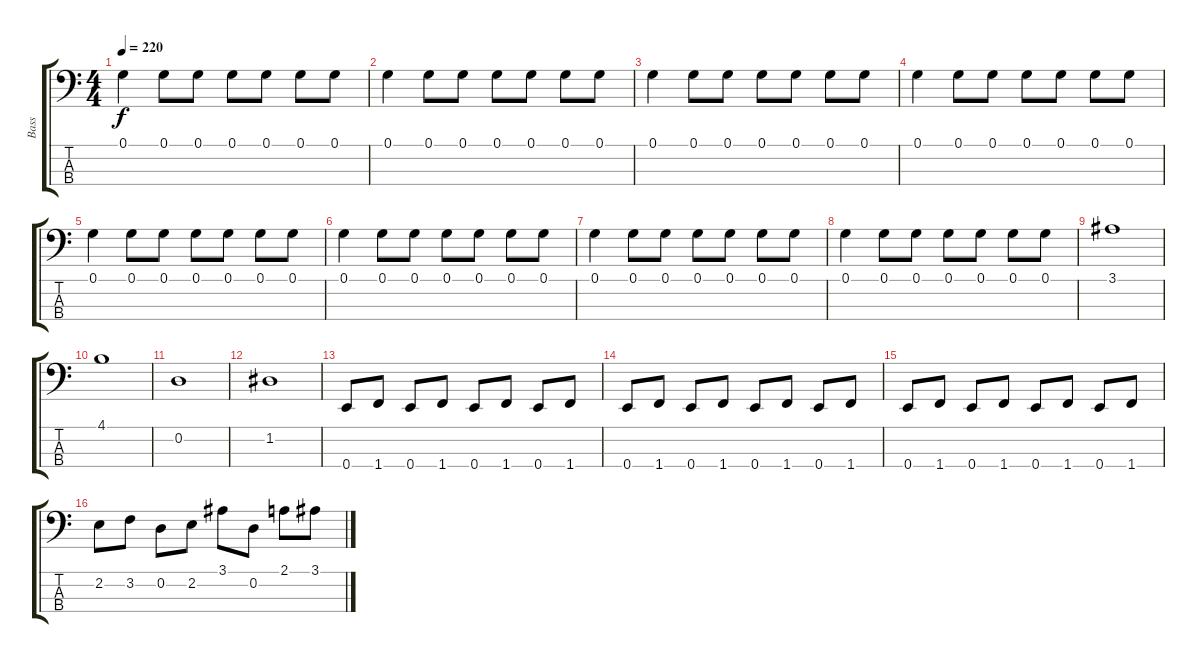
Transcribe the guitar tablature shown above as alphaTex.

\track ("Bass" "Bass") {instrument electricbassfinger}
\staff {score tabs}
\tuning (G2 D2 A1 E1) {hide}
\ts (4 4)
\tempo 220
\clef f4
\ks c
0.1.4{dy f instrument electricbassfinger} 0.1.8 0.1.8 0.1.8 0.1.8 0.1.8 0.1.8 |
0.1.4 0.1.8 0.1.8 0.1.8 0.1.8 0.1.8 0.1.8 |
0.1.4 0.1.8 0.1.8 0.1.8 0.1.8 0.1.8 0.1.8 |
0.1.4 0.1.8 0.1.8 0.1.8 0.1.8 0.1.8 0.1.8 |
0.1.4 0.1.8 0.1.8 0.1.8 0.1.8 0.1.8 0.1.8 |
0.1.4 0.1.8 0.1.8 0.1.8 0.1.8 0.1.8 0.1.8 |
0.1.4 0.1.8 0.1.8 0.1.8 0.1.8 0.1.8 0.1.8 |
0.1.4 0.1.8 0.1.8 0.1.8 0.1.8 0.1.8 0.1.8 |
3.1.1 |
4.1.1 |
0.2.1 |
1.2.1 |
0.4.8 1.4.8 0.4.8 1.4.8 0.4.8 1.4.8 0.4.8 1.4.8 |
0.4.8 1.4.8 0.4.8 1.4.8 0.4.8 1.4.8 0.4.8 1.4.8 |
0.4.8 1.4.8 0.4.8 1.4.8 0.4.8 1.4.8 0.4.8 1.4.8 |
2.2.8 3.2.8 0.2.8 2.2.8 3.1.8 0.2.8 2.1.8 3.1.8
